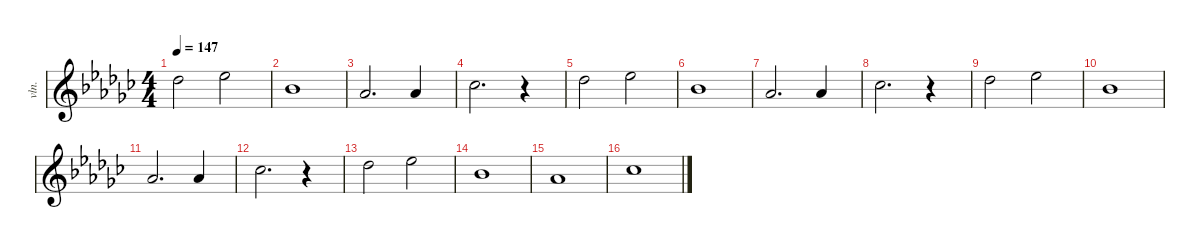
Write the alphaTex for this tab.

\defaultSystemsLayout 8
\hideDynamics
\bracketExtendMode nobrackets
\otherSystemsTrackNameOrientation horizontal
\track ("Keyboards 1-show" "vln.") {defaultSystemsLayout 4 instrument stringensemble1}
\staff {score}
\tuning (Eb4 Bb3 Gb3 Db3 Ab2 Eb2)
\ts (4 4)
\tempo 147
\clef g2
\ks ebminor
10.1{acc b}.2{dy fff beam Down} 12.1{acc b}.2{beam Down} |
12.2{acc b}.1{beam Down} |
5.1{acc b}.2{d beam Up} 5.1{acc b}.4{beam Up} |
8.1{acc b}.2{d beam Down} r.4{beam Down} |
10.1{acc b}.2{beam Down} 12.1{acc b}.2{beam Down} |
12.2{acc b}.1{beam Down} |
5.1{acc b}.2{d beam Up} 5.1{acc b}.4{beam Up} |
8.1{acc b}.2{d beam Down} r.4{beam Down} |
10.1{acc b}.2{beam Down} 12.1{acc b}.2{beam Down} |
12.2{acc b}.1{beam Down} |
5.1{acc b}.2{d beam Up} 5.1{acc b}.4{beam Up} |
8.1{acc b}.2{d beam Down} r.4{beam Down} |
10.1{acc b}.2{beam Down} 12.1{acc b}.2{beam Down} |
12.2{acc b}.1{beam Down} |
5.1{acc b}.1{beam Up} |
8.1{acc b}.1{beam Down}
